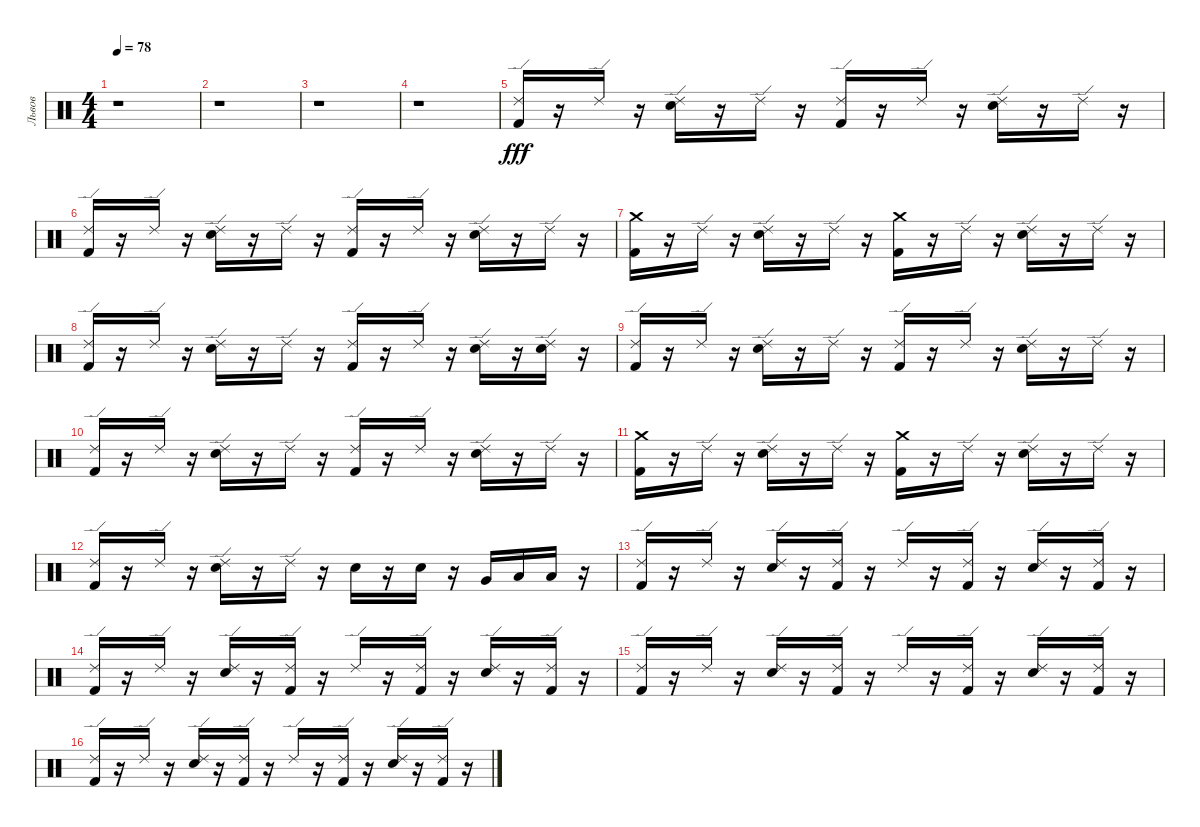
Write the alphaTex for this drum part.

\track ("Львов" "Львов") {instrument percussion}
\staff {score}
\articulation defaults
\ts (4 4)
\tempo 78
\clef neutral
\ks c
r.1{dy fff} |
r.1 |
r.1 |
r.1 |
("Ride (edge) 2" "Kick (hit) 2").16 r.16 "Ride (edge) 2".16 r.16 ("Ride (edge) 2" "Snare (hit) 2").16 r.16 "Ride (edge) 2".16 r.16 ("Ride (edge) 2" "Kick (hit) 2").16 r.16 "Ride (edge) 2".16 r.16 ("Ride (edge) 2" "Snare (hit) 2").16 r.16 "Ride (edge) 2".16 r.16 |
("Ride (edge) 2" "Kick (hit) 2").16 r.16 "Ride (edge) 2".16 r.16 ("Ride (edge) 2" "Snare (hit) 2").16 r.16 "Ride (edge) 2".16 r.16 ("Ride (edge) 2" "Kick (hit) 2").16 r.16 "Ride (edge) 2".16 r.16 ("Ride (edge) 2" "Snare (hit) 2").16 r.16 "Ride (edge) 2".16 r.16 |
("Kick (hit) 2" "Crash medium (hit)").16 r.16 "Ride (edge) 2".16 r.16 ("Ride (edge) 2" "Snare (hit) 2").16 r.16 "Ride (edge) 2".16 r.16 ("Kick (hit) 2" "Crash medium (hit)").16 r.16 "Ride (edge) 2".16 r.16 ("Snare (hit) 2" "Ride (edge) 2").16 r.16 "Ride (edge) 2".16 r.16 |
("Ride (edge) 2" "Kick (hit) 2").16 r.16 "Ride (edge) 2".16 r.16 ("Ride (edge) 2" "Snare (hit) 2").16 r.16 "Ride (edge) 2".16 r.16 ("Ride (edge) 2" "Kick (hit) 2").16 r.16 "Ride (edge) 2".16 r.16 ("Ride (edge) 2" "Snare (hit) 2").16 r.16 ("Snare (hit) 2" "Ride (edge) 2").16 r.16 |
("Ride (edge) 2" "Kick (hit) 2").16 r.16 "Ride (edge) 2".16 r.16 ("Ride (edge) 2" "Snare (hit) 2").16 r.16 "Ride (edge) 2".16 r.16 ("Ride (edge) 2" "Kick (hit) 2").16 r.16 "Ride (edge) 2".16 r.16 ("Ride (edge) 2" "Snare (hit) 2").16 r.16 "Ride (edge) 2".16 r.16 |
("Ride (edge) 2" "Kick (hit) 2").16 r.16 "Ride (edge) 2".16 r.16 ("Ride (edge) 2" "Snare (hit) 2").16 r.16 "Ride (edge) 2".16 r.16 ("Ride (edge) 2" "Kick (hit) 2").16 r.16 "Ride (edge) 2".16 r.16 ("Ride (edge) 2" "Snare (hit) 2").16 r.16 "Ride (edge) 2".16 r.16 |
("Kick (hit) 2" "Crash medium (hit)").16 r.16 "Ride (edge) 2".16 r.16 ("Ride (edge) 2" "Snare (hit) 2").16 r.16 "Ride (edge) 2".16 r.16 ("Kick (hit) 2" "Crash medium (hit)").16 r.16 "Ride (edge) 2".16 r.16 ("Snare (hit) 2" "Ride (edge) 2").16 r.16 "Ride (edge) 2".16 r.16 |
("Ride (edge) 2" "Kick (hit) 2").16 r.16 "Ride (edge) 2".16 r.16 ("Ride (edge) 2" "Snare (hit) 2").16 r.16 "Ride (edge) 2".16 r.16 "Snare (hit) 2".16 r.16 "Snare (hit) 2".16 r.16 "Very Low Tom (hit)".16 "Low Tom (hit)".16 "Low Tom (hit)".16 r.16 |
("Ride (edge) 2" "Kick (hit) 2").16 r.16 "Ride (edge) 2".16 r.16 ("Ride (edge) 2" "Snare (hit) 2").16 r.16 ("Kick (hit) 2" "Ride (edge) 2").16 r.16 "Ride (edge) 2".16 r.16 ("Kick (hit) 2" "Ride (edge) 2").16 r.16 ("Snare (hit) 2" "Ride (edge) 2").16 r.16 ("Kick (hit) 2" "Ride (edge) 2").16 r.16 |
("Ride (edge) 2" "Kick (hit) 2").16 r.16 "Ride (edge) 2".16 r.16 ("Ride (edge) 2" "Snare (hit) 2").16 r.16 ("Kick (hit) 2" "Ride (edge) 2").16 r.16 "Ride (edge) 2".16 r.16 ("Kick (hit) 2" "Ride (edge) 2").16 r.16 ("Snare (hit) 2" "Ride (edge) 2").16 r.16 ("Kick (hit) 2" "Ride (edge) 2").16 r.16 |
("Ride (edge) 2" "Kick (hit) 2").16 r.16 "Ride (edge) 2".16 r.16 ("Ride (edge) 2" "Snare (hit) 2").16 r.16 ("Kick (hit) 2" "Ride (edge) 2").16 r.16 "Ride (edge) 2".16 r.16 ("Kick (hit) 2" "Ride (edge) 2").16 r.16 ("Snare (hit) 2" "Ride (edge) 2").16 r.16 ("Kick (hit) 2" "Ride (edge) 2").16 r.16 |
("Ride (edge) 2" "Kick (hit) 2").16 r.16 "Ride (edge) 2".16 r.16 ("Ride (edge) 2" "Snare (hit) 2").16 r.16 ("Kick (hit) 2" "Ride (edge) 2").16 r.16 "Ride (edge) 2".16 r.16 ("Kick (hit) 2" "Ride (edge) 2").16 r.16 ("Snare (hit) 2" "Ride (edge) 2").16 r.16 ("Kick (hit) 2" "Ride (edge) 2").16 r.16
